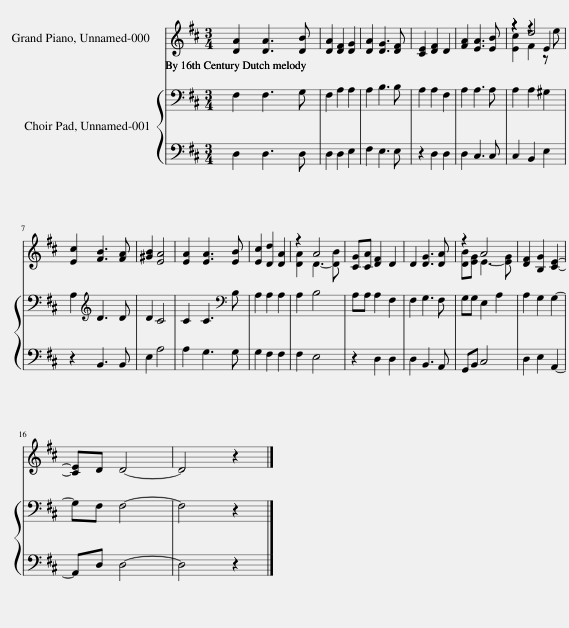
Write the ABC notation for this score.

X:1
%%score ( 1 2 3 ) { 4 | 5 }
L:1/8
M:3/4
I:linebreak $
K:D
V:1 treble
V:2 treble
V:3 treble
V:4 bass
V:5 bass
V:1
 [DA]2 [DA]3 [DB] | [DA]2 [DF]2 [DG]2 | [DA]2 [DG]3 [DF] | [CE]2 [DF]2 D2 | [FA]2 [EA]3 [EB] | %5
 z2 d4 |$ [Ec]2 [FB]3 [FA] | [^GB]2 [EA]4 | [EA]2 [EA]3 [EB] | [Ec]2 [Dd]2 [DA]2 | %10
 z2 A4 | [CG][CA] [DF]2 D2 | D2 [DG]3 [DA] | z2 A4 | [DF]2 [B,G]2 [CE]2- |$ %15
 [CE]D D4- | D4 z2 |] %17
V:2
 x6 | x6 | x6 | x6 | x6 | %5
 [Ec]2 F2 z e |$ x6 | x6 | x6 | x6 | %10
 [DA]2 D3- [DB] | x6 | x6 | [DB][EG] E3- [EG] | x6 |$ %15
 x6 | x6 |] %17
V:3
 x6 | x6 | x6 | x6 | x6 | %5
 z2 z2 E2 |$ x6 | x6 | x6 | x6 | %10
 x6 | x6 | x6 | x6 | x6 |$ %15
 x6 | x6 |] %17
V:4
 F,2 F,3 G, | F,2 A,2 A,2 | A,2 B,3 B, | A,2 A,2 F,2 | A,2 A,3 A, | %5
 A,2 A,2 ^G,2 |$ A,2[K:treble] D3 D | D2 C4 | C2 C3[K:bass] B, | A,2 A,2 A,2 | %10
 A,2 B,4 | A,A, A,2 F,2 | F,2 G,3 F, | G,G, E,2 A,2 | A,2 G,2 G,2- |$ %15
 G,F, F,4- | F,4 z2 |] %17
V:5
 D,2 D,3 D, | D,2 D,2 E,2 | F,2 E,3 E, | z2 D,2 D,2 | D,2 C,3 C, | %5
 C,2 B,,2 E,2 |$ z2 B,,3 B,, | E,2 A,4 | A,2 G,3 G, | G,2 F,2 F,2 | %10
 F,2 E,4 | z2 D,2 D,2 | D,2 B,,3 A,, | G,,B,, C,4 | D,2 E,2 A,,2- |$ %15
 A,,D, D,4- | D,4 z2 |] %17
